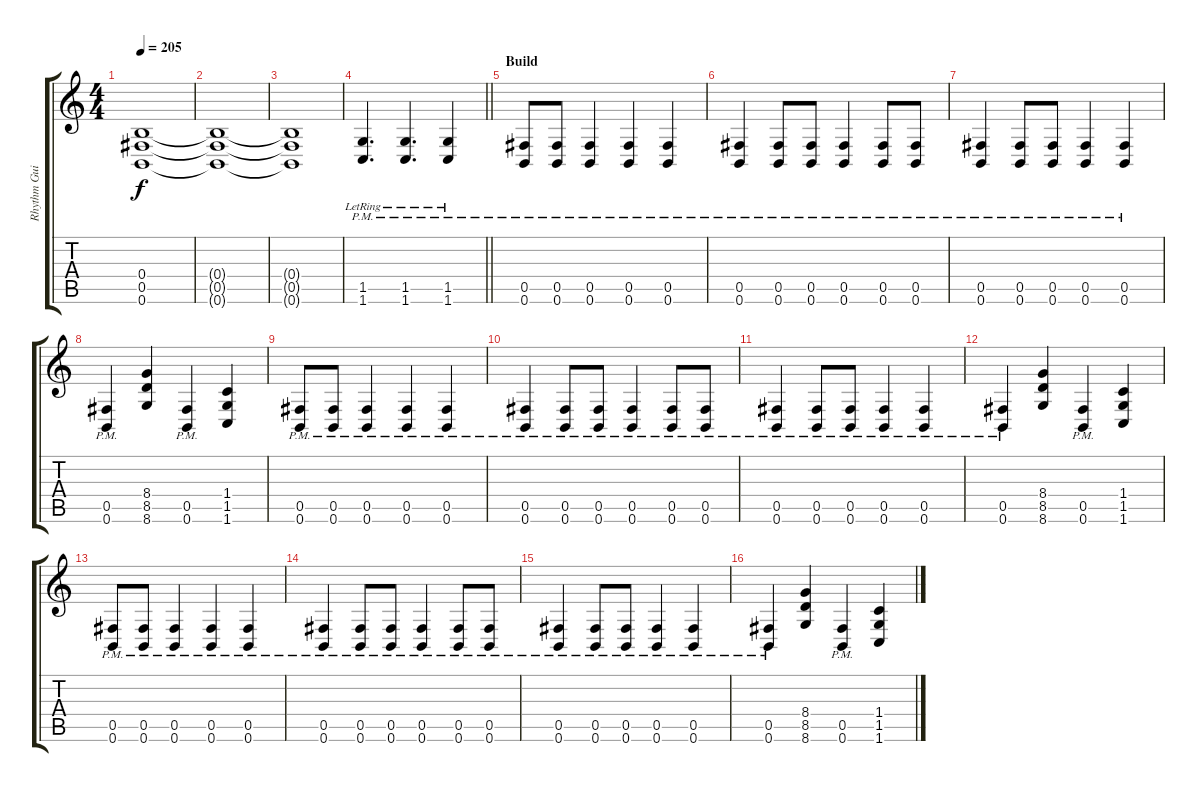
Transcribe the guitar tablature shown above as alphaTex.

\track ("Rhythm Guitar 2" "Rhythm Gui") {instrument overdrivenguitar}
\staff {score tabs}
\tuning (Db4 Ab3 E3 B2 Gb2 B1) {hide}
\ts (4 4)
\tempo 205
\clef g2
\ks c
(0.4{t} 0.5{t} 0.6{t}).1{dy f} |
(0.4{t} 0.5{t} 0.6{t}).1 |
(0.4{t} 0.5{t} 0.6{t}).1 |
\barLineRight lightlight
(1.5{pm lr} 1.6{pm lr}).4{d} (1.5{pm lr} 1.6{pm lr}).4{d} (1.5{pm lr} 1.6{pm lr}).4 |
\section ("" "Build")
(0.5{pm} 0.6{pm}).8 (0.5{pm} 0.6{pm}).8 (0.5{pm} 0.6{pm}).4 (0.5{pm} 0.6{pm}).4 (0.5{pm} 0.6{pm}).4 |
(0.5{pm} 0.6{pm}).4 (0.5{pm} 0.6{pm}).8 (0.5{pm} 0.6{pm}).8 (0.5{pm} 0.6{pm}).4 (0.5{pm} 0.6{pm}).8 (0.5{pm} 0.6{pm}).8 |
(0.5{pm} 0.6{pm}).4 (0.5{pm} 0.6{pm}).8 (0.5{pm} 0.6{pm}).8 (0.5{pm} 0.6{pm}).4 (0.5{pm} 0.6{pm}).4 |
(0.5{pm} 0.6{pm}).4 (8.4 8.5 8.6).4 (0.5{pm} 0.6{pm}).4 (1.4 1.5 1.6).4 |
(0.5{pm} 0.6{pm}).8 (0.5{pm} 0.6{pm}).8 (0.5{pm} 0.6{pm}).4 (0.5{pm} 0.6{pm}).4 (0.5{pm} 0.6{pm}).4 |
(0.5{pm} 0.6{pm}).4 (0.5{pm} 0.6{pm}).8 (0.5{pm} 0.6{pm}).8 (0.5{pm} 0.6{pm}).4 (0.5{pm} 0.6{pm}).8 (0.5{pm} 0.6{pm}).8 |
(0.5{pm} 0.6{pm}).4 (0.5{pm} 0.6{pm}).8 (0.5{pm} 0.6{pm}).8 (0.5{pm} 0.6{pm}).4 (0.5{pm} 0.6{pm}).4 |
(0.5{pm} 0.6{pm}).4 (8.4 8.5 8.6).4 (0.5{pm} 0.6{pm}).4 (1.4 1.5 1.6).4 |
(0.5{pm} 0.6{pm}).8 (0.5{pm} 0.6{pm}).8 (0.5{pm} 0.6{pm}).4 (0.5{pm} 0.6{pm}).4 (0.5{pm} 0.6{pm}).4 |
(0.5{pm} 0.6{pm}).4 (0.5{pm} 0.6{pm}).8 (0.5{pm} 0.6{pm}).8 (0.5{pm} 0.6{pm}).4 (0.5{pm} 0.6{pm}).8 (0.5{pm} 0.6{pm}).8 |
(0.5{pm} 0.6{pm}).4 (0.5{pm} 0.6{pm}).8 (0.5{pm} 0.6{pm}).8 (0.5{pm} 0.6{pm}).4 (0.5{pm} 0.6{pm}).4 |
(0.5{pm} 0.6{pm}).4 (8.4 8.5 8.6).4 (0.5{pm} 0.6{pm}).4 (1.4 1.5 1.6).4
